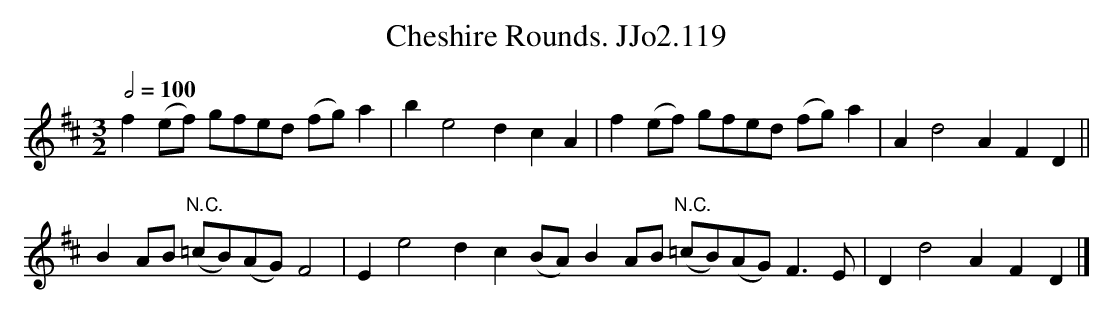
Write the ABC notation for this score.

X:1
T:Cheshire Rounds. JJo2.119
M:3/2
L:1/4
Q:1/2=100
K:D
f(e/f/) g/f/e/d/ (f/g/)a | be2 dcA | f(e/f/) g/f/e/d/ (f/g/)a |Ad2 AFD ||
B A/B/ ("N.C."=c/B/)(A/G/) F2 | Ee2 dc(B/A/)B A/B/ ("N.C."=c/B/)(A/G/) F>E | Dd2AFD |]
